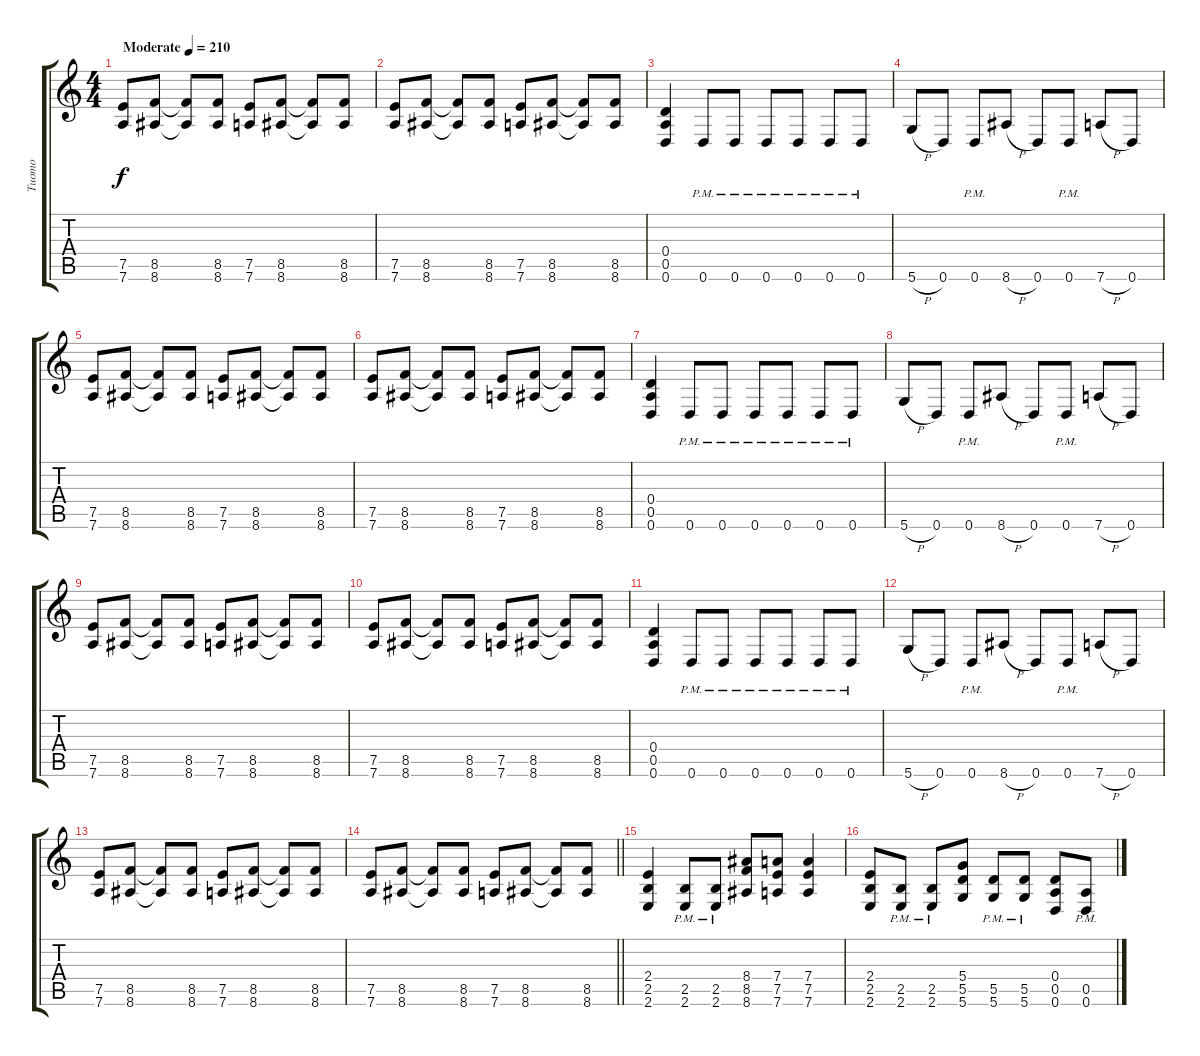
\track ("Tuomo" "Tuomo") {instrument distortionguitar}
\staff {score tabs}
\tuning (E4 B3 G3 D3 A2 D2) {hide}
\ts (4 4)
\tempo (210 "Moderate")
\clef g2
\ks c
(7.5 7.6).8{dy f instrument distortionguitar} (8.5 8.6).8 (8.5{t} 8.6{t}).8 (8.5 8.6).8 (7.5 7.6).8 (8.5 8.6).8 (8.5{t} 8.6{t}).8 (8.5 8.6).8 |
(7.5 7.6).8 (8.5 8.6).8 (8.5{t} 8.6{t}).8 (8.5 8.6).8 (7.5 7.6).8 (8.5 8.6).8 (8.5{t} 8.6{t}).8 (8.5 8.6).8 |
(0.4 0.5 0.6).4 0.6{pm}.8 0.6{pm}.8 0.6{pm}.8 0.6{pm}.8 0.6{pm}.8 0.6{pm}.8 |
5.6{h}.8 0.6.8 0.6{pm}.8 8.6{h}.8 0.6.8 0.6{pm}.8 7.6{h}.8 0.6.8 |
(7.5 7.6).8 (8.5 8.6).8 (8.5{t} 8.6{t}).8 (8.5 8.6).8 (7.5 7.6).8 (8.5 8.6).8 (8.5{t} 8.6{t}).8 (8.5 8.6).8 |
(7.5 7.6).8 (8.5 8.6).8 (8.5{t} 8.6{t}).8 (8.5 8.6).8 (7.5 7.6).8 (8.5 8.6).8 (8.5{t} 8.6{t}).8 (8.5 8.6).8 |
(0.4 0.5 0.6).4 0.6{pm}.8 0.6{pm}.8 0.6{pm}.8 0.6{pm}.8 0.6{pm}.8 0.6{pm}.8 |
5.6{h}.8 0.6.8 0.6{pm}.8 8.6{h}.8 0.6.8 0.6{pm}.8 7.6{h}.8 0.6.8 |
(7.5 7.6).8 (8.5 8.6).8 (8.5{t} 8.6{t}).8 (8.5 8.6).8 (7.5 7.6).8 (8.5 8.6).8 (8.5{t} 8.6{t}).8 (8.5 8.6).8 |
(7.5 7.6).8 (8.5 8.6).8 (8.5{t} 8.6{t}).8 (8.5 8.6).8 (7.5 7.6).8 (8.5 8.6).8 (8.5{t} 8.6{t}).8 (8.5 8.6).8 |
(0.4 0.5 0.6).4 0.6{pm}.8 0.6{pm}.8 0.6{pm}.8 0.6{pm}.8 0.6{pm}.8 0.6{pm}.8 |
5.6{h}.8 0.6.8 0.6{pm}.8 8.6{h}.8 0.6.8 0.6{pm}.8 7.6{h}.8 0.6.8 |
(7.5 7.6).8 (8.5 8.6).8 (8.5{t} 8.6{t}).8 (8.5 8.6).8 (7.5 7.6).8 (8.5 8.6).8 (8.5{t} 8.6{t}).8 (8.5 8.6).8 |
\barLineRight lightlight
(7.5 7.6).8 (8.5 8.6).8 (8.5{t} 8.6{t}).8 (8.5 8.6).8 (7.5 7.6).8 (8.5 8.6).8 (8.5{t} 8.6{t}).8 (8.5 8.6).8 |
(2.4 2.5 2.6).4 (2.5{pm} 2.6{pm}).8 (2.5{pm} 2.6{pm}).8 (8.4 8.5 8.6).8 (7.4 7.5 7.6).8 (7.4 7.5 7.6).4 |
(2.4 2.5 2.6).8 (2.5{pm} 2.6{pm}).8 (2.5{pm} 2.6{pm}).8 (5.4 5.5 5.6).8 (5.5{pm} 5.6{pm}).8 (5.5{pm} 5.6{pm}).8 (0.4 0.5 0.6).8 (0.5{pm} 0.6{pm}).8
